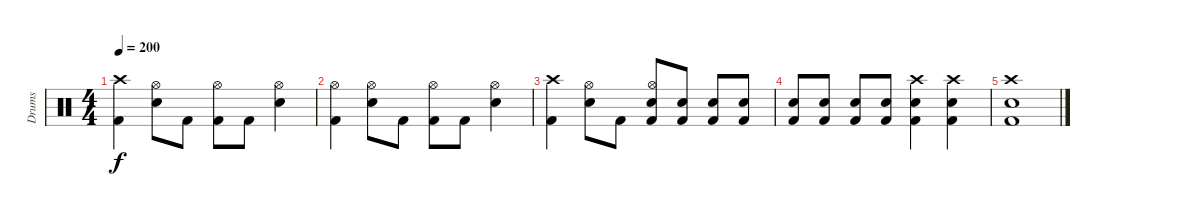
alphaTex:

\track ("Drums" "Drums") {instrument percussion}
\staff {score}
\articulation defaults
\ts (4 4)
\tempo 200
\clef neutral
\ks c
("Crash high (hit)" "Kick (hit) 2").4{dy f} ("Hi-Hat (open)" "Electric Snare (hit)").8 "Kick (hit) 2".8 ("Hi-Hat (open)" "Kick (hit) 2").8 "Kick (hit) 2".8 ("Hi-Hat (open)" "Electric Snare (hit)").4 |
("Hi-Hat (open)" "Kick (hit) 2").4 ("Hi-Hat (open)" "Electric Snare (hit)").8 "Kick (hit) 2".8 ("Hi-Hat (open)" "Kick (hit) 2").8 "Kick (hit) 2".8 ("Hi-Hat (open)" "Electric Snare (hit)").4 |
("Crash high (hit)" "Kick (hit) 2").4 ("Hi-Hat (open)" "Electric Snare (hit)").8 "Kick (hit) 2".8 ("Hi-Hat (open)" "Electric Snare (hit)" "Kick (hit) 2").8 ("Electric Snare (hit)" "Kick (hit) 2").8 ("Electric Snare (hit)" "Kick (hit) 2").8 ("Electric Snare (hit)" "Kick (hit) 2").8 |
("Electric Snare (hit)" "Kick (hit) 2").8 ("Electric Snare (hit)" "Kick (hit) 2").8 ("Electric Snare (hit)" "Kick (hit) 2").8 ("Electric Snare (hit)" "Kick (hit) 2").8 ("Crash high (hit)" "Electric Snare (hit)" "Kick (hit) 2").4 ("Crash high (hit)" "Electric Snare (hit)" "Kick (hit) 2").4 |
("Crash high (hit)" "Electric Snare (hit)" "Kick (hit) 2").1
